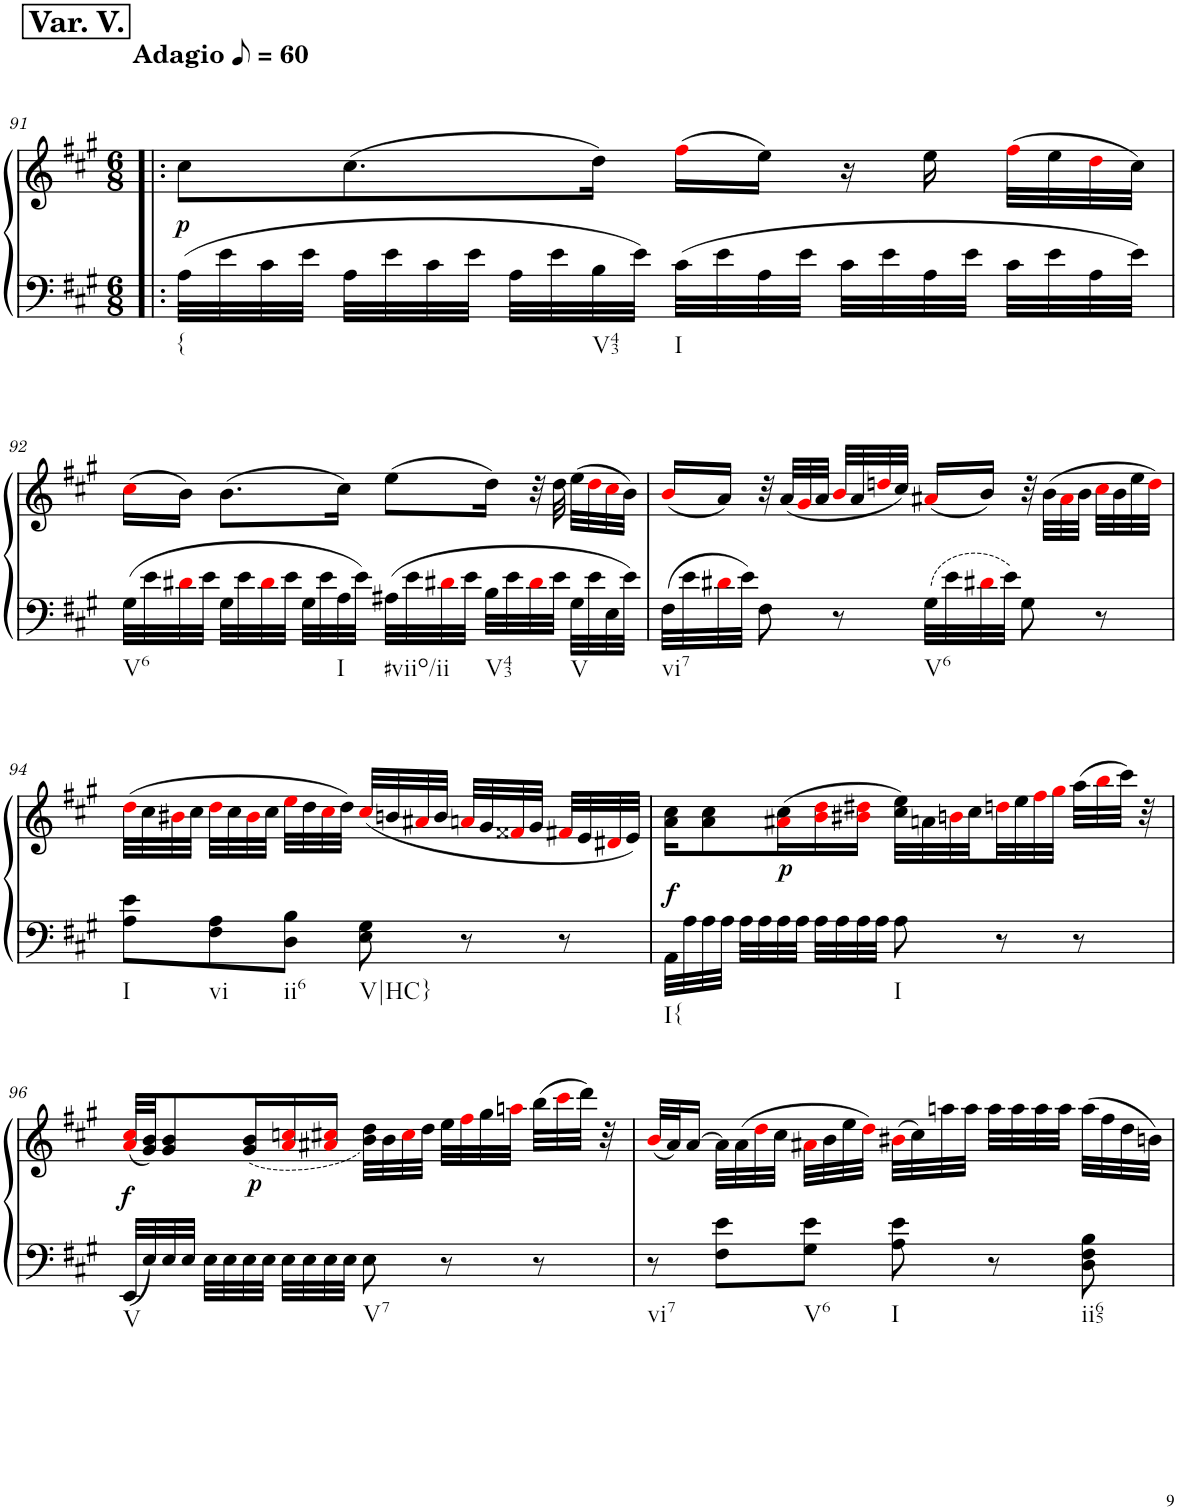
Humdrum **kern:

**kern	**kern	**dynam
*part1	*part1	*part1
*staff2	*staff1	*staff1/2
*I"Piano	*	*
*I'Pno.	*	*
!!LO:PB:g=z
*clefF4	*clefG2	*
*k[f#c#g#]	*k[f#c#g#]	*
*M6/8	*M6/8	*
*MM30	*MM30	*
!!LO:REH:place=s1:a:B:cj:fs=14:t=Var. V.
=91!|:	=91!|:	=91!|:
!	!LO:TX:a:B:t=Adagio	!
!LO:TX:b:t={	!	!
!	!	!LO:DY:b
32A\LLL	8cc#\L	p
32e\	.	.
32c#\	.	.
32e\JJJ	.	.
32A\LLL	(8.cc#\	.
32e\	.	.
32c#\	.	.
32e\JJJ	.	.
32A\LLL	.	.
32e\	.	.
!LO:TX:b:t=V43	!	!
32B\	16dd\Jk)	.
32e\JJJ	.	.
!LO:TX:b:t=I	!	!
32c#\LLL	(16ff#i\LL	.
32e\	.	.
32A\	16ee\JJ)	.
32e\JJJ	.	.
32c#\LLL	16r	.
32e\	.	.
32A\	16ee\	.
32e\JJJ	.	.
32c#\LLL	(32ff#i\LLL	.
32e\	32ee\	.
32A\	32ddi\	.
32e\JJJ	32cc#\JJJ)	.
!!LO:LB:g=z
=92	=92	=92
!LO:TX:b:t=V6	!	!
32G#\LLL	(16cc#i\LL	.
32e\	.	.
32d#Xi\	16b\JJ)	.
32e\JJJ	.	.
32G#\LLL	(8.b\L	.
32e\	.	.
32d#i\	.	.
32e\JJJ	.	.
32G#\LLL	.	.
32e\	.	.
!LO:TX:b:t=I	!	!
32A\	16cc#\Jk)	.
32e\JJJ	.	.
!LO:TX:b:t=#viio/ii	!	!
32A#X\LLL	(8ee\L	.
32e\	.	.
32d#Xi\	.	.
32e\JJJ	.	.
!LO:TX:b:t=V43	!	!
32B\LLL	16dd\Jk)	.
32e\	.	.
32d#i\	32r	.
32e\JJJ	32dd\	.
!LO:TX:b:t=V	!	!
32G#\LLL	(32ee\LLL	.
32e\	32ddi\	.
32E\	32cc#i\	.
32e\JJJ	32b\JJJ)	.
=93	=93	=93
!LO:TX:b:t=vi7	!	!
32F#\LLL	(16bi/LL	.
32e\	.	.
32d#Xi\	16a/JJ)	.
32e\JJJ	.	.
8F#\	32r	.
.	(32a/LLL	.
.	32g#i/	.
.	32a/JJJ	.
8r	32bi/LLL	.
.	32a/	.
.	32ddni/	.
.	32cc#/JJJ)	.
!LO:TX:b:t=V6	!	!
32G#\LLL	(16a#Xi/LL	.
32e\	.	.
32d#Xi\	16b/JJ)	.
32e\JJJ	.	.
8G#\	32r	.
.	(32b\LLL	.
.	32a#i\	.
.	32b\JJJ	.
8r	32cc#i\LLL	.
.	32b\	.
.	32ee\	.
.	32ddi\JJJ)	.
!!LO:LB:g=z
=94	=94	=94
!LO:TX:b:t=I	!	!
8A\ 8e\L	(32ddi\LLL	.
.	32cc#\	.
.	32b#Xi\	.
.	32cc#\JJJ	.
!LO:TX:b:t=vi	!	!
8F#\ 8A\	32ddi\LLL	.
.	32cc#\	.
.	32b#i\	.
.	32cc#\JJJ	.
!LO:TX:b:t=ii6	!	!
8D\ 8B\J	32eei\LLL	.
.	32dd\	.
.	32cc#i\	.
.	32dd\JJJ)	.
!LO:TX:b:t=V|HC}	!	!
8E\ 8G#\	(32cc#i/LLL	.
.	32bn/	.
.	32a#Xi/	.
.	32b/JJJ	.
8r	32ani/LLL	.
.	32g#/	.
.	32f##Xi/	.
.	32g#/JJJ	.
8r	32f#Xi/LLL	.
.	32e/	.
.	32d#Xi/	.
.	32e/JJJ)	.
=95	=95	=95
!LO:TX:b:t=I{	!	!
!	!	!LO:DY:b
32AA\LLL	16a\ 16cc#\KL	f
32A\	.	.
32A\	8a\ 8cc#\	.
32A\JJJ	.	.
32A\LLL	.	.
32A\	.	.
!	!	!LO:DY:a=2
32A\	(16a#Xi\ 16cc#\L	p
32A\JJJ	.	.
32A\LLL	16bi\ 16ddi\	.
32A\	.	.
32A\	16b#Xi\ 16dd#Xi\JJ	.
32A\JJJ	.	.
!LO:TX:b:t=I	!	!
8A\	32cc#\ 32ee\LLL)	.
.	32an\	.
.	32bni\	.
.	32cc#\	.
8r	32ddni\	.
.	32ee\	.
.	32ff#i\	.
.	32gg#i\JJJ	.
8r	(32aa\LLL	.
.	32bbi\	.
.	32ccc#\JJJ)	.
.	32r	.
!!LO:LB:g=z
=96	=96	=96
!LO:TX:b:t=V	!	!
!	!	!LO:DY:b
32EE/LLL	(32ai/ 32cc#i/LLL	f
32E/	32g#/ 32b/JJ)	.
32E/	8g#/ 8b/	.
32E/JJJ	.	.
32E\LLL	.	.
32E\	.	.
!	!	!LO:DY:b
32E\	(<16g#/ 16b/L	p
32E\JJJ	.	.
32E\LLL	16ai/ 16ccni/	.
32E\	.	.
32E\	16a#Xi/ 16cc#Xi/JJ	.
32E\JJJ	.	.
!LO:TX:b:t=V7	!	!
8E\	32b\ 32dd\LLL)	.
.	32b\	.
.	32cc#i\	.
.	32dd\JJJ	.
8r	32ee\LLL	.
.	32ff#i\	.
.	32gg#\	.
.	32aani\JJJ	.
8r	(32bb\LLL	.
.	32ccc#i\	.
.	32ddd\JJJ)	.
.	32r	.
=97	=97	=97
!LO:TX:b:t=vi7	!	!
8r	(32bi/LLL	.
.	32a/J)	.
.	[16a/JJ	.
8F#\ 8e\L	32a\LLL]	.
.	(32a\	.
.	32ddi\	.
.	32cc#\JJJ	.
!LO:TX:b:t=V6	!	!
8G#\ 8e\J	32a#Xi\LLL	.
.	32b\	.
.	32ee\	.
.	32ddi\JJJ)	.
!LO:TX:b:t=I	!	!
8A\ 8e\	(32b#Xi\LLL	.
.	32cc#\)	.
.	32aan\	.
.	32aa\JJJ	.
8r	32aa\LLL	.
.	32aa\	.
.	32aa\	.
.	32aa\JJJ	.
!LO:TX:b:t=ii65	!	!
8D\ 8F#\ 8B\	(32aa\LLL	.
.	32ff#\	.
.	32dd\	.
.	32bn\JJJ)	.
=	=	=
*-	*-	*-
